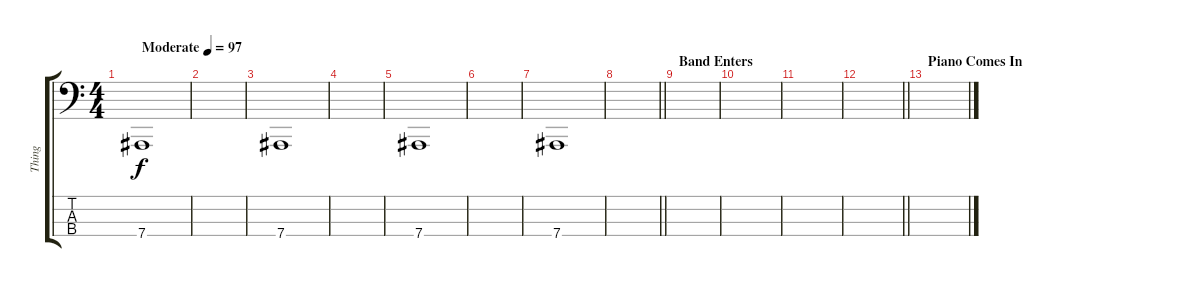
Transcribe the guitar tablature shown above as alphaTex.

\track ("Thing" "Thing") {instrument pizzicatostrings}
\staff {score tabs}
\tuning (Gb2 Db2 Ab1 Eb1) {hide}
\ts (4 4)
\tempo (97 "Moderate")
\clef f4
\ks c
7.4.1{dy f instrument pizzicatostrings} |
|
7.4.1 |
|
7.4.1 |
|
7.4.1 |
\barLineRight lightlight
|
\section ("" "Band Enters")
|
|
|
\barLineRight lightlight
|
\section ("" "Piano Comes In")
